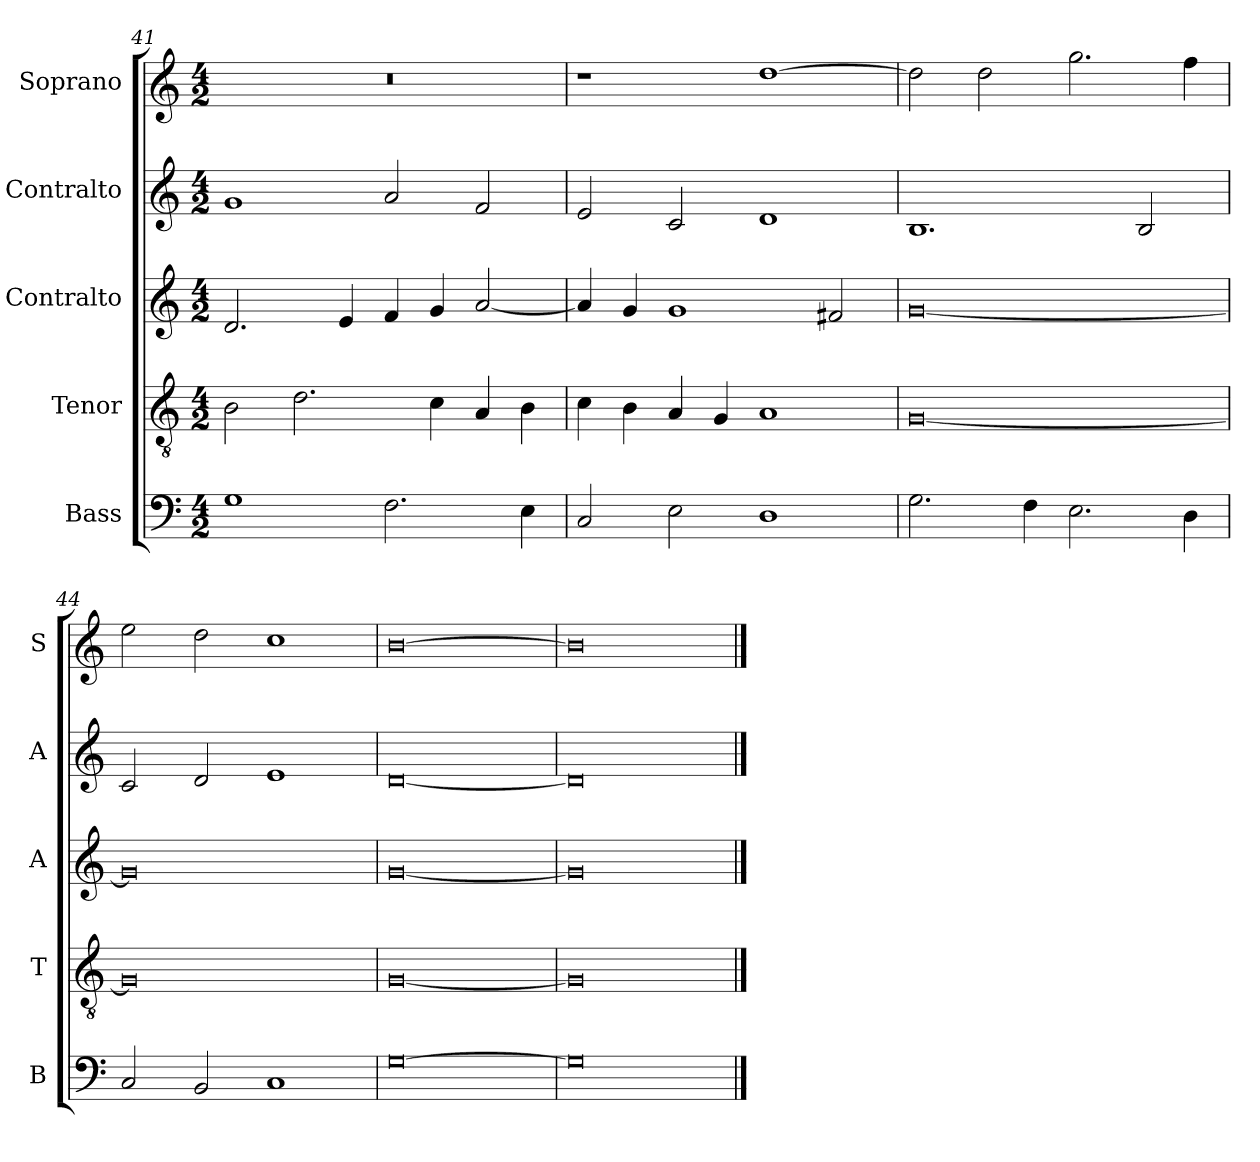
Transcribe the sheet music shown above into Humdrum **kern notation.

**kern	**kern	**kern	**kern	**kern
*part5	*part4	*part3	*part2	*part1
*staff5	*staff4	*staff3	*staff2	*staff1
*I"Bass	*I"Tenor	*I"Contralto	*I"Contralto	*I"Soprano
*I'B	*I'T	*I'A	*I'A	*I'S
*clefF4	*clefGv2	*clefG2	*clefG2	*clefG2
*k[]	*k[]	*k[]	*k[]	*k[]
*G:mix	*G:mix	*G:mix	*G:mix	*G:mix
*M4/2	*M4/2	*M4/2	*M4/2	*M4/2
=41	=41	=41	=41	=41
1G	2B	2.d	1g	0r
.	2.d	.	.	.
.	.	4e	.	.
2.F	.	4f	2a	.
.	4c	4g	.	.
.	4A	[2a	2f	.
4E	4B	.	.	.
=42	=42	=42	=42	=42
2C	4c	4a]	2e	1r
.	4B	4g	.	.
2E	4A	1g	2c	.
.	4G	.	.	.
1D	1A	.	1d	[1dd
.	.	2f#X	.	.
=43	=43	=43	=43	=43
2.G	[0G	[0g	1.B	2dd]
.	.	.	.	2dd
4F	.	.	.	.
2.E	.	.	.	2.gg
.	.	.	2B	.
4D	.	.	.	4ff
=44	=44	=44	=44	=44
2C	0G]	0g]	2c	2ee
2BB	.	.	2d	2dd
1C	.	.	1e	1cc
=45	=45	=45	=45	=45
[0G	[0G	[0g	[0d	[0b
=46	=46	=46	=46	=46
0G]	0G]	0g]	0d]	0b]
==	==	==	==	==
*-	*-	*-	*-	*-
